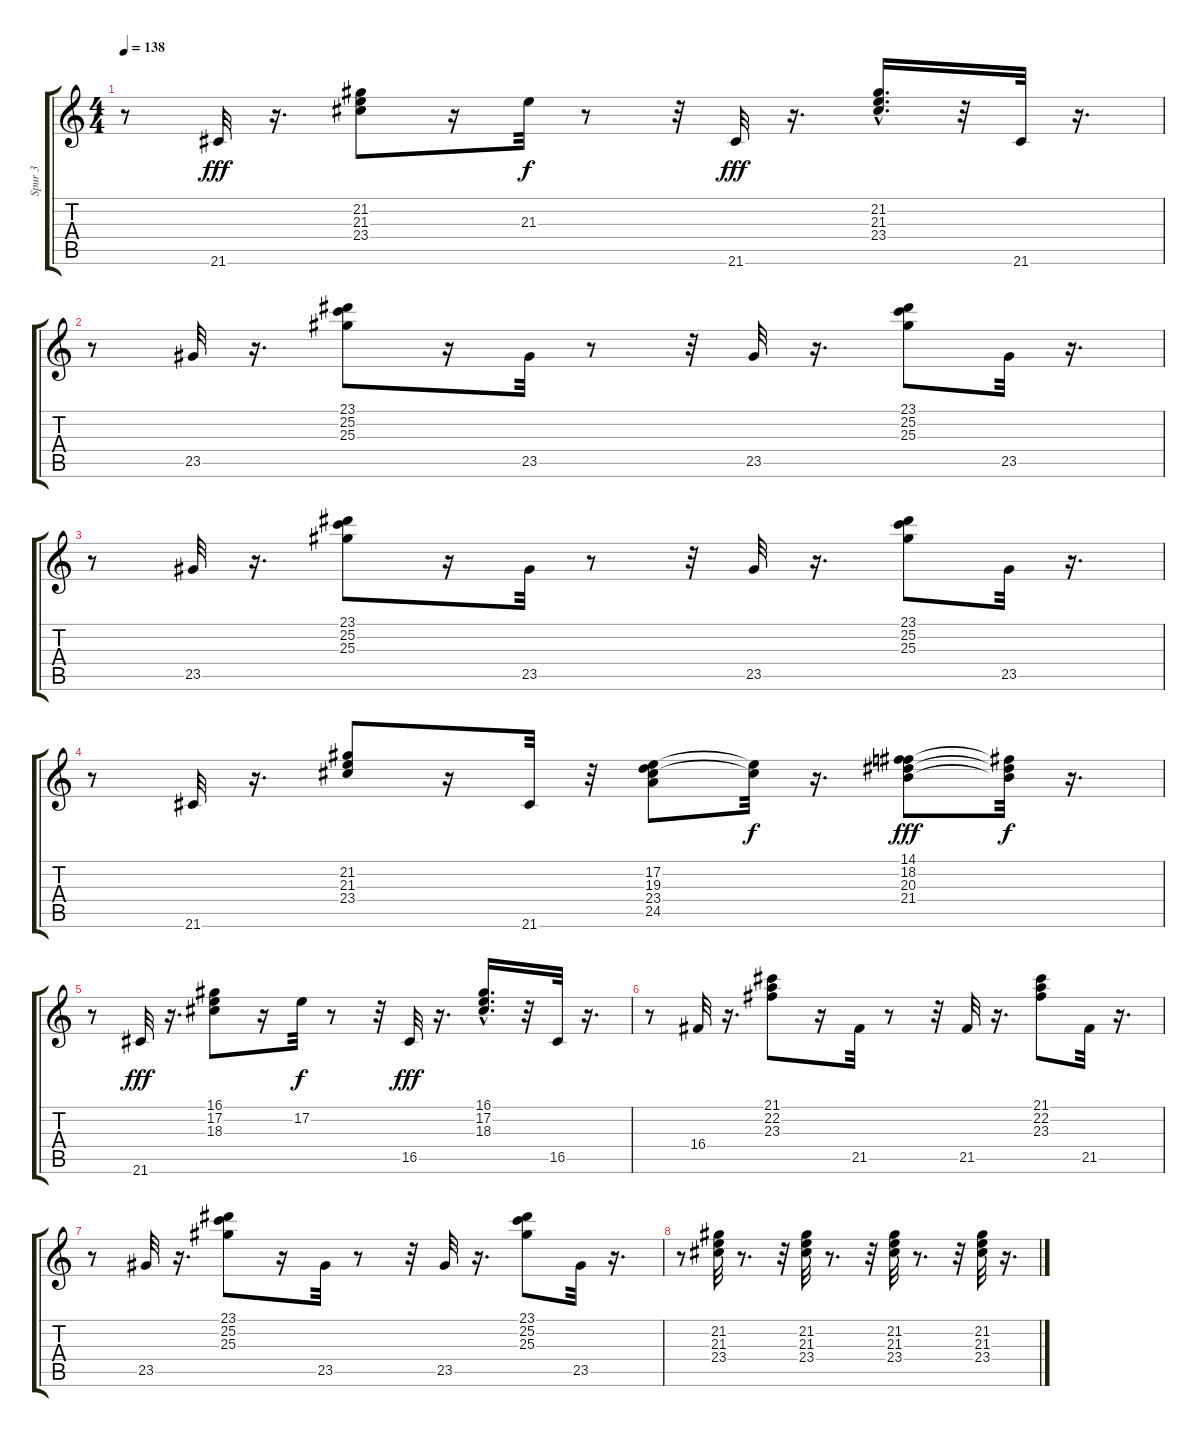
\track ("Spur 3" "Spur 3") {instrument rockorgan}
\staff {score tabs}
\tuning (E4 B3 G3 D3 A2 E2) {hide}
\ts (4 4)
\tempo 138
\clef g2
\ks c
r.8{dy fff} 21.6.32 r.16{d} (21.2 21.3 23.4).8 r.16 21.3.32{dy f} r.8 r.32 21.6.32{dy fff} r.16{d} (21.2{hac} 21.3{hac} 23.4{hac}).16{d} r.32 21.6.32 r.16{d} |
r.8 23.5.32 r.16{d} (23.1 25.2 25.3).8 r.16 23.5.32 r.8 r.32 23.5.32 r.16{d} (23.1 25.2 25.3).8 23.5.32 r.16{d} |
r.8 23.5.32 r.16{d} (23.1 25.2 25.3).8 r.16 23.5.32 r.8 r.32 23.5.32 r.16{d} (23.1 25.2 25.3).8 23.5.32 r.16{d} |
r.8 21.6.32 r.16{d} (21.2 21.3 23.4).8 r.16 21.6.32 r.32 (17.2 19.3 23.4 24.5).8 (17.2{t} 23.4{t}).32{dy f} r.16{d} (14.1 18.2 20.3 21.4).8{dy fff} (14.1{t} 20.3{t} 21.4{t}).32{dy f} r.16{d} |
r.8 21.6.32{dy fff} r.16{d} (16.1 17.2 18.3).8 r.16 17.2.32{dy f} r.8 r.32 16.5.32{dy fff} r.16{d} (16.1{hac} 17.2{hac} 18.3{hac}).16{d} r.32 16.5.32 r.16{d} |
r.8 16.4.32 r.16{d} (21.1 22.2 23.3).8 r.16 21.5.32 r.8 r.32 21.5.32 r.16{d} (21.1 22.2 23.3).8 21.5.32 r.16{d} |
r.8 23.5.32 r.16{d} (23.1 25.2 25.3).8 r.16 23.5.32 r.8 r.32 23.5.32 r.16{d} (23.1 25.2 25.3).8 23.5.32 r.16{d} |
r.8 (21.2 21.3 23.4).32 r.8{d} r.32 (21.2 21.3 23.4).32 r.8{d} r.32 (21.2 21.3 23.4).32 r.8{d} r.32 (21.2 21.3 23.4).32 r.16{d}
